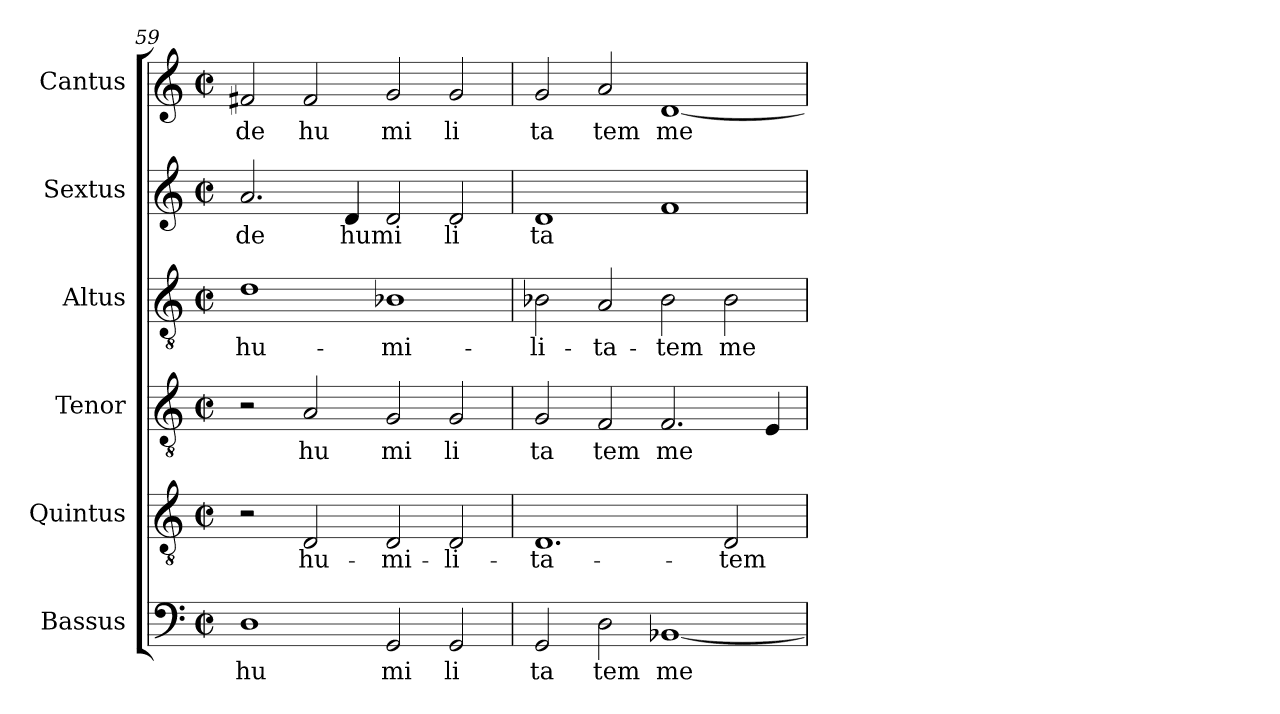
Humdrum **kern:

**kern	**text	**kern	**text	**kern	**text	**kern	**text	**kern	**text	**kern	**text
*part6	*part6	*part5	*part5	*part4	*part4	*part3	*part3	*part2	*part2	*part1	*part1
*staff6	*staff6	*staff5	*staff5	*staff4	*staff4	*staff3	*staff3	*staff2	*staff2	*staff1	*staff1
*I"Bassus	*	*I"Quintus	*	*I"Tenor	*	*I"Altus	*	*I"Sextus	*	*I"Cantus	*
*clefF4	*	*clefGv2	*	*clefGv2	*	*clefGv2	*	*clefG2	*	*clefG2	*
*	*	*	*	*	*	*k[]	*	*	*	*	*
*	*	*	*	*	*	*C:	*	*	*	*	*
*M2/2	*	*M2/2	*	*M2/2	*	*M2/2	*	*M2/2	*	*M2/2	*
*met(c|)	*	*met(c|)	*	*met(c|)	*	*met(c|)	*	*met(c|)	*	*met(c|)	*
=59	=59	=59	=59	=59	=59	=59	=59	=59	=59	=59	=59
!	!LO:LY:b:cj	!	!	!	!	!	!LO:LY:b:cj	!	!LO:LY:b:cj	!	!LO:LY:b:cj
1D	hu	2r	.	2r	.	1d	hu-	2.a/	de	2f#X/	de
!	!	!	!LO:LY:b:cj	!	!LO:LY:b:cj	!	!	!	!	!	!LO:LY:b:cj
.	.	2D/	hu-	2A/	hu	.	.	.	.	2f#/	hu
!	!	!	!	!	!	!	!	!	!LO:LY:b:cj	!	!
.	.	.	.	.	.	.	.	4d/	humi	.	.
!	!LO:LY:b:cj	!	!LO:LY:b:cj	!	!LO:LY:b:cj	!	!LO:LY:b:cj	!	!	!	!LO:LY:b:cj
2GG/	mi	2D/	-mi-	2G/	mi	1B-X	-mi-	2d/	.	2g/	mi
!	!LO:LY:b:cj	!	!LO:LY:b:cj	!	!LO:LY:b:cj	!	!	!	!LO:LY:b:cj	!	!LO:LY:b:cj
2GG/	li	2D/	-li-	2G/	li	.	.	2d/	li	2g/	li
=60	=60	=60	=60	=60	=60	=60	=60	=60	=60	=60	=60
!	!LO:LY:b:cj	!	!LO:LY:b:cj	!	!LO:LY:b:cj	!	!LO:LY:b:cj	!	!LO:LY:b:cj	!	!LO:LY:b:cj
2GG/	ta	1.D	-ta-	2G/	ta	2B-X\	-li-	1d	ta	2g/	ta
!	!LO:LY:b:cj	!	!	!	!LO:LY:b:cj	!	!LO:LY:b:cj	!	!	!	!LO:LY:b:cj
2D\	tem	.	.	2F/	tem	2A/	-ta-	.	.	2a/	tem
!	!LO:LY:b:cj	!	!	!	!LO:LY:b	!	!LO:LY:b:cj	!	!	!	!LO:LY:b:cj
[>1BB-X	me	.	.	2.F/	me	2B-\	-tem	1f	.	[>1d	me
!	!	!	!LO:LY:b:cj	!	!	!	!LO:LY:b	!	!	!	!
.	.	2D/	-tem	.	.	2B-\	me-	.	.	.	.
.	.	.	.	4E/	.	.	.	.	.	.	.
=	=	=	=	=	=	=	=	=	=	=	=
*-	*-	*-	*-	*-	*-	*-	*-	*-	*-	*-	*-
